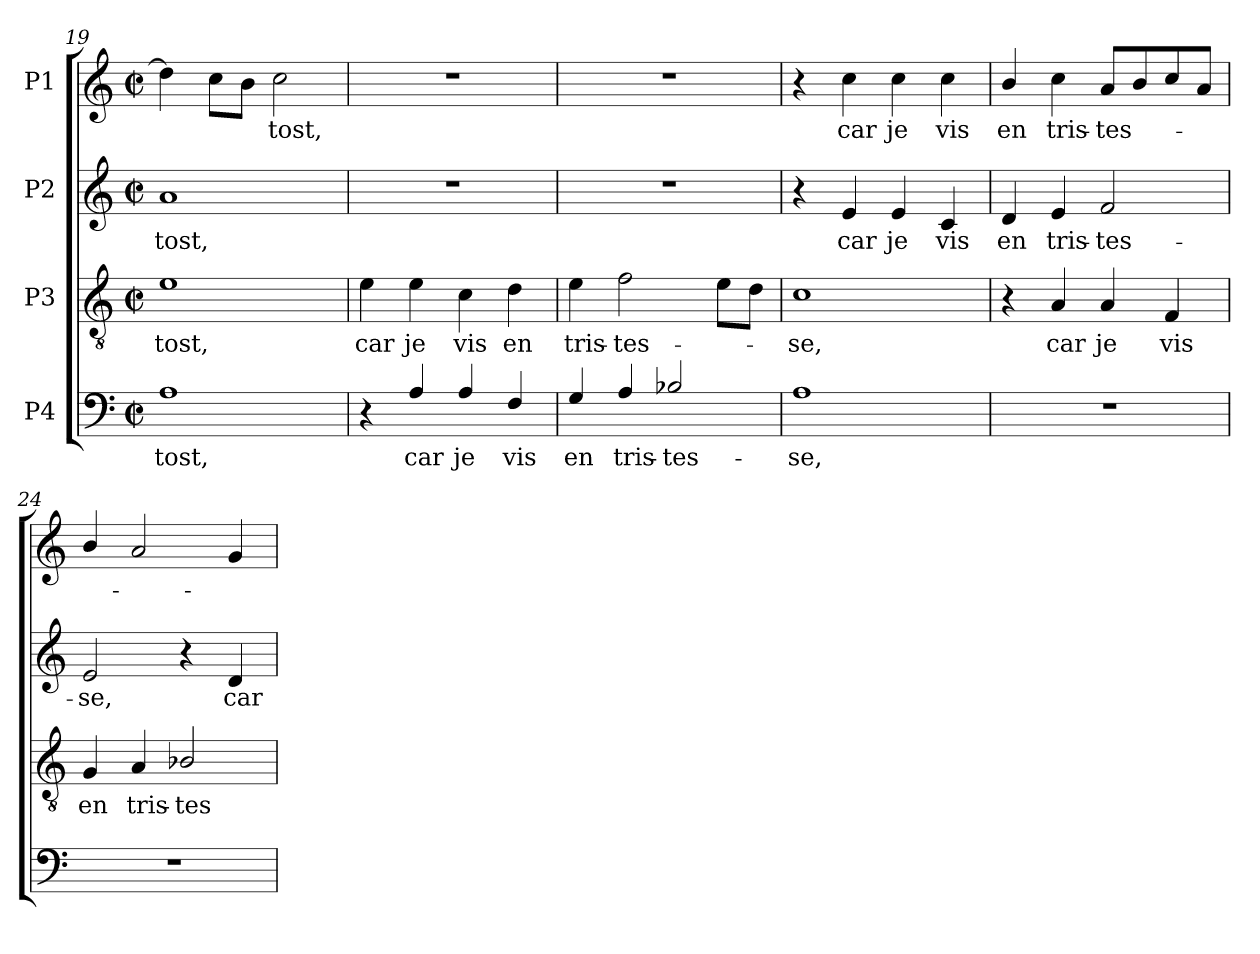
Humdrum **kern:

**kern	**text	**kern	**text	**kern	**text	**kern	**text
*part4	*part4	*part3	*part3	*part2	*part2	*part1	*part1
*staff4	*staff4	*staff3	*staff3	*staff2	*staff2	*staff1	*staff1
*I"P4	*	*I"P3	*	*I"P2	*	*I"P1	*
*clefF4	*	*clefGv2	*	*clefG2	*	*clefG2	*
*	*	*ITrd7c12	*	*	*	*	*
*k[]	*	*k[]	*	*k[]	*	*k[]	*
*a:	*	*a:	*	*a:	*	*a:	*
*M2/2	*	*M2/2	*	*M2/2	*	*M2/2	*
*met(c|)	*	*met(c|)	*	*met(c|)	*	*met(c|)	*
=19	=19	=19	=19	=19	=19	=19	=19
!	!LO:LY:b:color=#000000	!	!	!	!	!	!
!	!	!	!LO:LY:b:color=#000000	!	!	!	!
!	!	!	!	!	!LO:LY:b:color=#000000	!	!
1Ai	tost,	1Ei	tost,	1ai	tost,	4ddi\]	.
.	.	.	.	.	.	8cci\L	.
.	.	.	.	.	.	8bi\J	.
!	!	!	!	!	!	!	!LO:LY:b:color=#000000
.	.	.	.	.	.	2cci\	tost,
=20	=20	=20	=20	=20	=20	=20	=20
!	!	!	!LO:LY:b:color=#000000	!	!	!	!
4r	.	4Ei\	car	1r	.	1r	.
!	!LO:LY:b:color=#000000	!	!	!	!	!	!
!	!	!	!LO:LY:b:color=#000000	!	!	!	!
4Ai/	car	4Ei\	je	.	.	.	.
!	!LO:LY:b:color=#000000	!	!	!	!	!	!
!	!	!	!LO:LY:b:color=#000000	!	!	!	!
4Ai/	je	4Ci\	vis	.	.	.	.
!	!LO:LY:b:color=#000000	!	!	!	!	!	!
!	!	!	!LO:LY:b:color=#000000	!	!	!	!
4Fi/	vis	4Di\	en	.	.	.	.
=21	=21	=21	=21	=21	=21	=21	=21
!	!LO:LY:b:color=#000000	!	!	!	!	!	!
!	!	!	!LO:LY:b:color=#000000	!	!	!	!
4Gi/	en	4Ei\	tris-	1r	.	1r	.
!	!LO:LY:b:color=#000000	!	!	!	!	!	!
!	!	!	!LO:LY:b:color=#000000	!	!	!	!
4Ai/	tris-	2Fi\	-tes-	.	.	.	.
!	!LO:LY:b:color=#000000	!	!	!	!	!	!
2B-Xi/	-tes-	.	.	.	.	.	.
.	.	8Ei\L	.	.	.	.	.
.	.	8Di\J	.	.	.	.	.
=22	=22	=22	=22	=22	=22	=22	=22
!	!LO:LY:b:color=#000000	!	!	!	!	!	!
!	!	!	!LO:LY:b:color=#000000	!	!	!	!
1Ai	-se,	1Ci	-se,	4r	.	4r	.
!	!	!	!	!	!LO:LY:b:color=#000000	!	!
!	!	!	!	!	!	!	!LO:LY:b:color=#000000
.	.	.	.	4ei/	car	4cci\	car
!	!	!	!	!	!LO:LY:b:color=#000000	!	!
!	!	!	!	!	!	!	!LO:LY:b:color=#000000
.	.	.	.	4ei/	je	4cci\	je
!	!	!	!	!	!LO:LY:b:color=#000000	!	!
!	!	!	!	!	!	!	!LO:LY:b:color=#000000
.	.	.	.	4ci/	vis	4cci\	vis
!!LO:PB:g=z
=23	=23	=23	=23	=23	=23	=23	=23
!	!	!	!	!	!LO:LY:b:color=#000000	!	!
!	!	!	!	!	!	!	!LO:LY:b:color=#000000
1r	.	4r	.	4di/	en	4bi/	en
!	!	!	!LO:LY:b:color=#000000	!	!	!	!
!	!	!	!	!	!LO:LY:b:color=#000000	!	!
!	!	!	!	!	!	!	!LO:LY:b:color=#000000
.	.	4AAi/	car	4ei/	tris-	4cci\	tris-
!	!	!	!LO:LY:b:color=#000000	!	!	!	!
!	!	!	!	!	!LO:LY:b:color=#000000	!	!
!	!	!	!	!	!	!	!LO:LY:b:color=#000000
.	.	4AAi/	je	2fi/	-tes-	8ai/L	-tes-
.	.	.	.	.	.	8bi/	.
!	!	!	!LO:LY:b:color=#000000	!	!	!	!
.	.	4FFi/	vis	.	.	8cci/	.
.	.	.	.	.	.	8ai/J	.
=24	=24	=24	=24	=24	=24	=24	=24
!	!	!	!LO:LY:b:color=#000000	!	!	!	!
!	!	!	!	!	!LO:LY:b:color=#000000	!	!
1r	.	4GGi/	en	2ei/	-se,	4bi/	.
!	!	!	!LO:LY:b:color=#000000	!	!	!	!
.	.	4AAi/	tris-	.	.	2ai/	.
!	!	!	!LO:LY:b:color=#000000	!	!	!	!
.	.	2BB-Xi/	-tes-	4r	.	.	.
!	!	!	!	!	!LO:LY:b:color=#000000	!	!
.	.	.	.	4di/	car	4gi/	.
=	=	=	=	=	=	=	=
*-	*-	*-	*-	*-	*-	*-	*-
